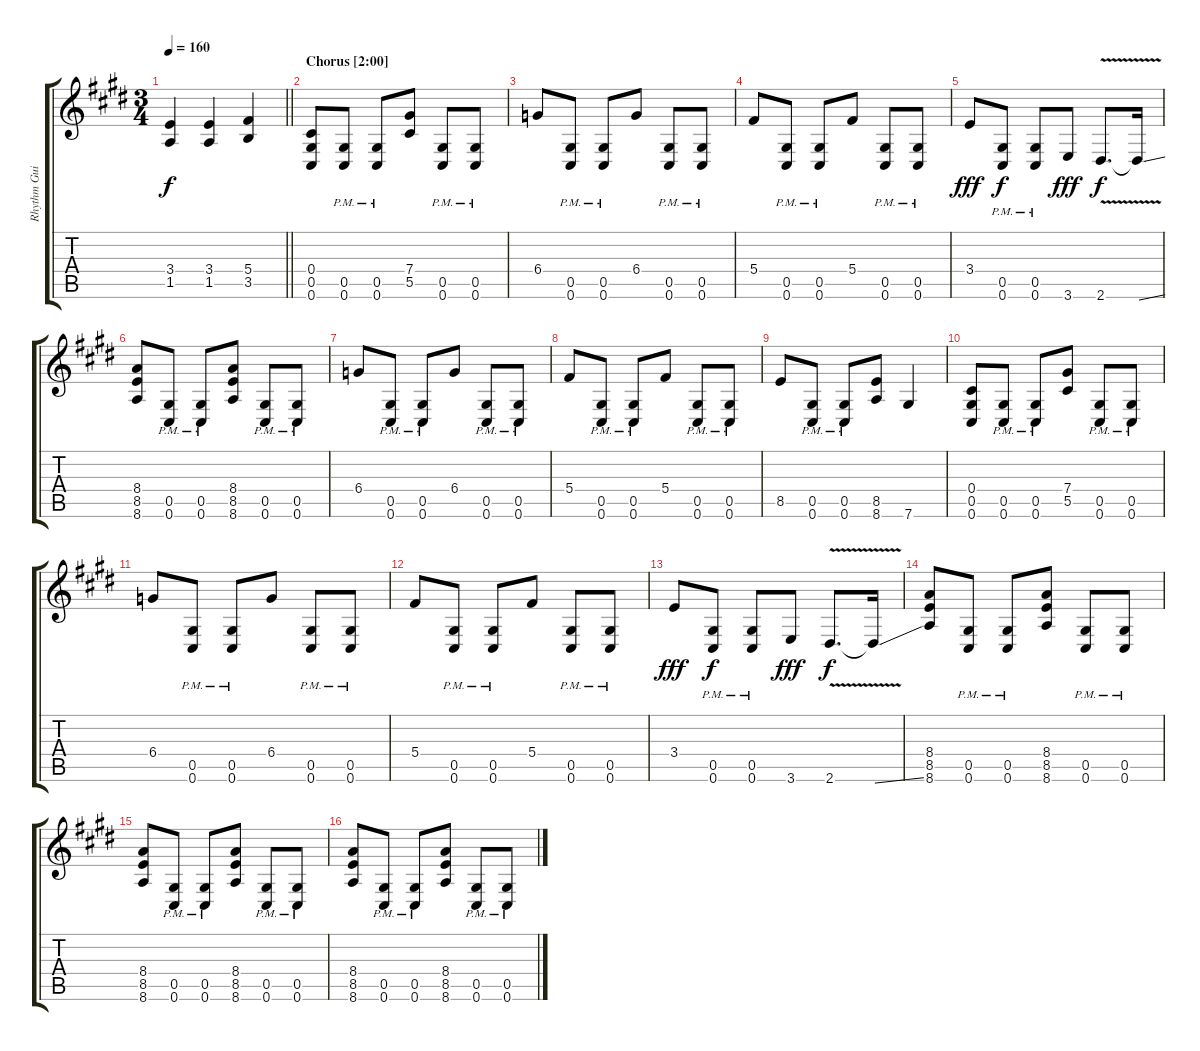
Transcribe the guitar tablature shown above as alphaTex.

\track ("Rhythm Guitar I" "Rhythm Gui") {instrument distortionguitar}
\staff {score tabs}
\tuning (Eb4 Bb3 Gb3 Db3 Ab2 Db2) {hide}
\ts (3 4)
\tempo 160
\clef g2
\barLineRight lightlight
\ks c#minor
(3.4 1.5).4{dy f} (3.4 1.5).4 (5.4 3.5).4 |
\section ("" "Chorus [2:00]")
(0.4 0.5 0.6).8 (0.5{pm} 0.6{pm}).8 (0.5{pm} 0.6{pm}).8 (7.4 5.5).8 (0.5{pm} 0.6{pm}).8 (0.5{pm} 0.6{pm}).8 |
6.4.8 (0.5{pm} 0.6{pm}).8 (0.5{pm} 0.6{pm}).8 6.4.8 (0.5{pm} 0.6{pm}).8 (0.5{pm} 0.6{pm}).8 |
5.4.8 (0.5{pm} 0.6{pm}).8 (0.5{pm} 0.6{pm}).8 5.4.8 (0.5{pm} 0.6{pm}).8 (0.5{pm} 0.6{pm}).8 |
3.4.8{dy fff} (0.5{pm} 0.6{pm}).8{dy f} (0.5{pm} 0.6{pm}).8 3.6.8{dy fff} 2.6{v}.8{d dy f} 2.6{ss t}.16 |
(8.4 8.5 8.6).8 (0.5{pm} 0.6{pm}).8 (0.5{pm} 0.6{pm}).8 (8.4 8.5 8.6).8 (0.5{pm} 0.6{pm}).8 (0.5{pm} 0.6{pm}).8 |
6.4.8 (0.5{pm} 0.6{pm}).8 (0.5{pm} 0.6{pm}).8 6.4.8 (0.5{pm} 0.6{pm}).8 (0.5{pm} 0.6{pm}).8 |
5.4.8 (0.5{pm} 0.6{pm}).8 (0.5{pm} 0.6{pm}).8 5.4.8 (0.5{pm} 0.6{pm}).8 (0.5{pm} 0.6{pm}).8 |
8.5.8 (0.5{pm} 0.6{pm}).8 (0.5{pm} 0.6{pm}).8 (8.5 8.6).8 7.6.4 |
(0.4 0.5 0.6).8 (0.5{pm} 0.6{pm}).8 (0.5{pm} 0.6{pm}).8 (7.4 5.5).8 (0.5{pm} 0.6{pm}).8 (0.5{pm} 0.6{pm}).8 |
6.4.8 (0.5{pm} 0.6{pm}).8 (0.5{pm} 0.6{pm}).8 6.4.8 (0.5{pm} 0.6{pm}).8 (0.5{pm} 0.6{pm}).8 |
5.4.8 (0.5{pm} 0.6{pm}).8 (0.5{pm} 0.6{pm}).8 5.4.8 (0.5{pm} 0.6{pm}).8 (0.5{pm} 0.6{pm}).8 |
3.4.8{dy fff} (0.5{pm} 0.6{pm}).8{dy f} (0.5{pm} 0.6{pm}).8 3.6.8{dy fff} 2.6{v}.8{d dy f} 2.6{ss t}.16 |
(8.4 8.5 8.6).8 (0.5{pm} 0.6{pm}).8 (0.5{pm} 0.6{pm}).8 (8.4 8.5 8.6).8 (0.5{pm} 0.6{pm}).8 (0.5{pm} 0.6{pm}).8 |
(8.4 8.5 8.6).8 (0.5{pm} 0.6{pm}).8 (0.5{pm} 0.6{pm}).8 (8.4 8.5 8.6).8 (0.5{pm} 0.6{pm}).8 (0.5{pm} 0.6{pm}).8 |
(8.4 8.5 8.6).8 (0.5{pm} 0.6{pm}).8 (0.5{pm} 0.6{pm}).8 (8.4 8.5 8.6).8 (0.5{pm} 0.6{pm}).8 (0.5{pm} 0.6{pm}).8
